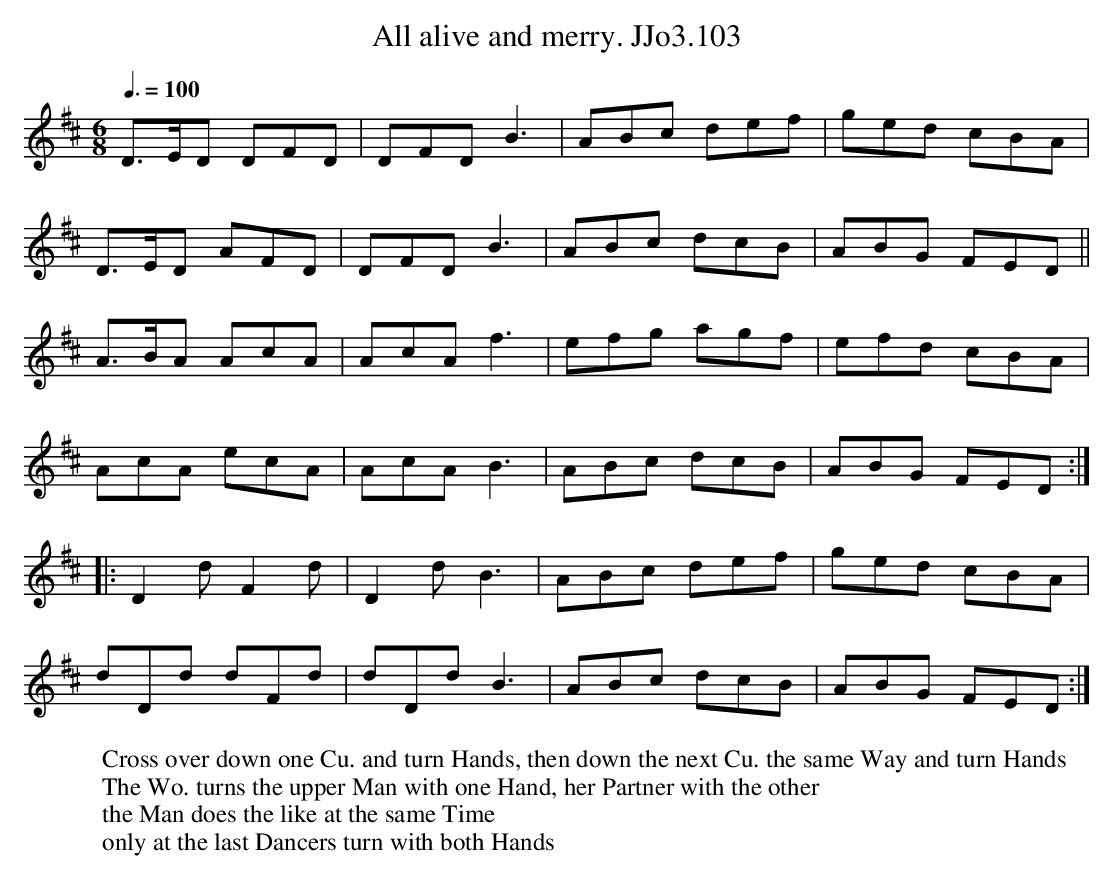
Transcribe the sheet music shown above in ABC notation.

X:1
T:All alive and merry. JJo3.103
M:6/8
Q:3/8=100
L:1/8
K:D
D>ED DFD | DFD B3 | ABc def | ged cBA |
D>ED AFD | DFD B3 | ABc dcB | ABG FED ||
A>BA AcA | AcA f3 | efg agf | efd cBA |
AcA ecA | AcA B3 | ABc dcB | ABG FED :|
|: D2d F2d | D2d B3 | ABc def | ged cBA |
dDd dFd | dDd B3 | ABc dcB | ABG FED :|
W: Cross over down one Cu. and turn Hands, then down the next Cu. the same Way and turn Hands
W:The Wo. turns the upper Man with one Hand, her Partner with the other
W:the Man does the like at the same Time
W:only at the last Dancers turn with both Hands
